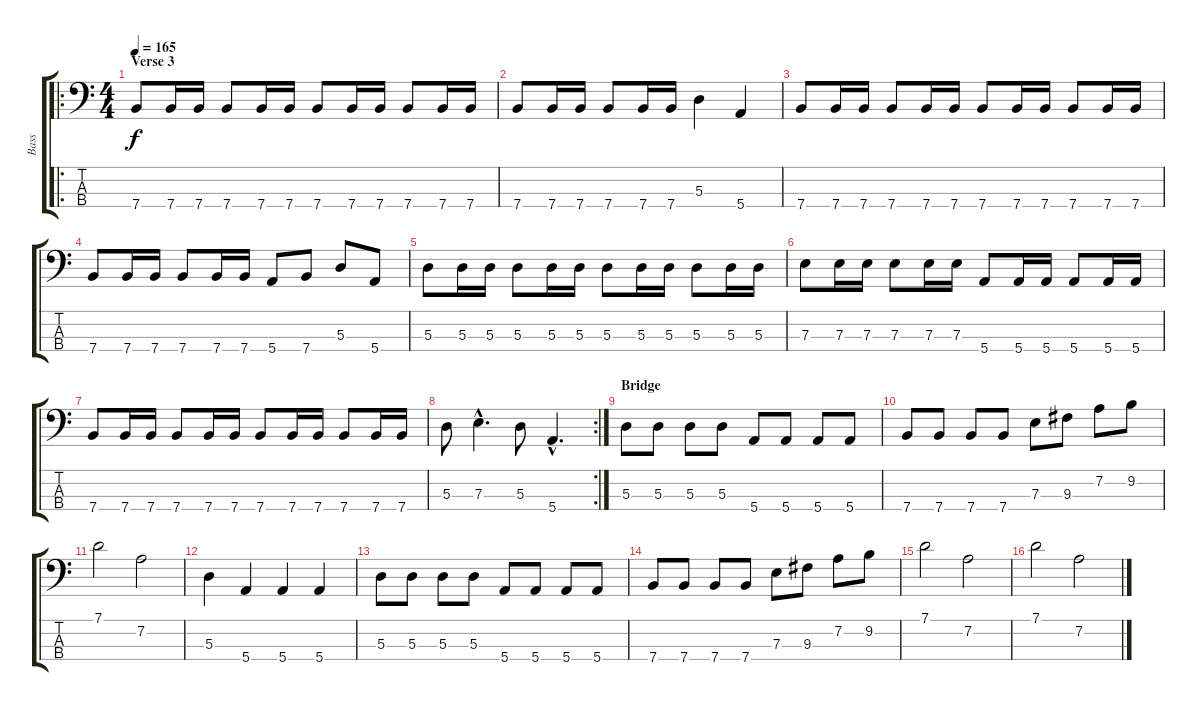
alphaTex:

\track ("Bass" "Bass") {instrument electricbassfinger}
\staff {score tabs}
\tuning (G2 D2 A1 E1) {hide}
\ro
\ts (4 4)
\section ("" "Verse 3")
\tempo 165
\clef f4
\ks c
7.4.8{dy f} 7.4.16 7.4.16 7.4.8 7.4.16 7.4.16 7.4.8 7.4.16 7.4.16 7.4.8 7.4.16 7.4.16 |
7.4.8 7.4.16 7.4.16 7.4.8 7.4.16 7.4.16 5.3.4 5.4.4 |
7.4.8 7.4.16 7.4.16 7.4.8 7.4.16 7.4.16 7.4.8 7.4.16 7.4.16 7.4.8 7.4.16 7.4.16 |
7.4.8 7.4.16 7.4.16 7.4.8 7.4.16 7.4.16 5.4.8 7.4.8 5.3.8 5.4.8 |
5.3.8 5.3.16 5.3.16 5.3.8 5.3.16 5.3.16 5.3.8 5.3.16 5.3.16 5.3.8 5.3.16 5.3.16 |
7.3.8 7.3.16 7.3.16 7.3.8 7.3.16 7.3.16 5.4.8 5.4.16 5.4.16 5.4.8 5.4.16 5.4.16 |
7.4.8 7.4.16 7.4.16 7.4.8 7.4.16 7.4.16 7.4.8 7.4.16 7.4.16 7.4.8 7.4.16 7.4.16 |
\rc 2
5.3.8 7.3{hac}.4{d} 5.3.8 5.4{hac}.4{d} |
\section ("" "Bridge")
5.3.8 5.3.8 5.3.8 5.3.8 5.4.8 5.4.8 5.4.8 5.4.8 |
7.4.8 7.4.8 7.4.8 7.4.8 7.3.8 9.3.8 7.2.8 9.2.8 |
7.1.2 7.2.2 |
5.3.4 5.4.4 5.4.4 5.4.4 |
5.3.8 5.3.8 5.3.8 5.3.8 5.4.8 5.4.8 5.4.8 5.4.8 |
7.4.8 7.4.8 7.4.8 7.4.8 7.3.8 9.3.8 7.2.8 9.2.8 |
7.1.2 7.2.2 |
7.1.2 7.2.2
